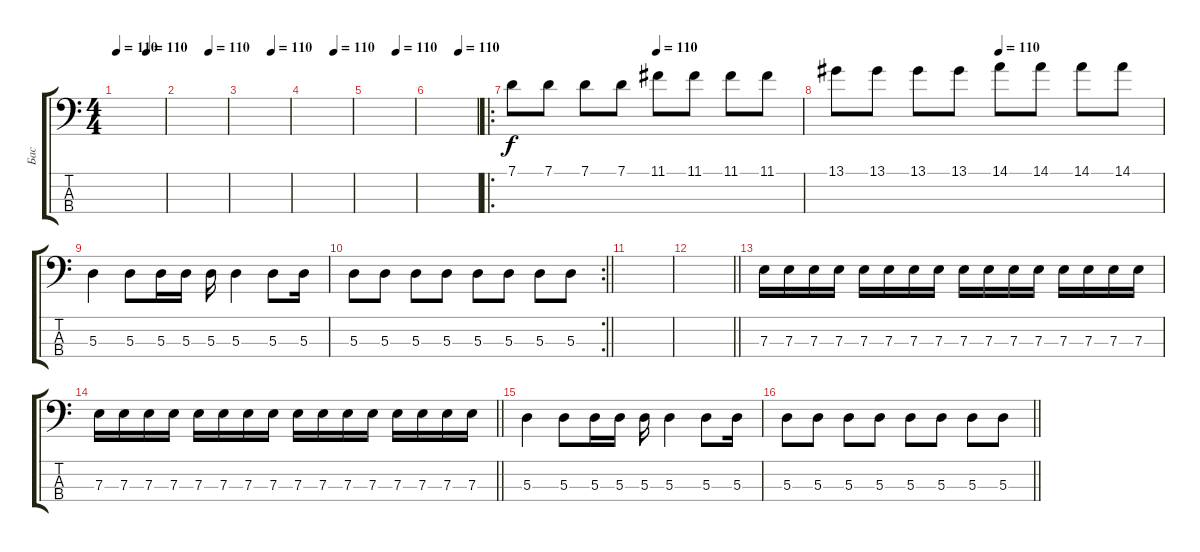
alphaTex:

\track ("Бас" "Бас") {instrument electricbassfinger}
\staff {score tabs}
\tuning (G2 D2 A1 E1) {hide}
\ts (4 4)
\tempo 110
\tempo (110 0.625)
\clef f4
\ks c
|
\tempo (110 0.625)
|
\tempo (110 0.625)
|
\tempo (110 0.625)
|
\tempo (110 0.625)
|
\tempo (110 0.625)
|
\ro
\tempo (110 0.5)
7.1.8 7.1.8 7.1.8 7.1.8 11.1.8 11.1.8 11.1.8 11.1.8 |
\tempo (110 0.5)
13.1.8 13.1.8 13.1.8 13.1.8 14.1.8 14.1.8 14.1.8 14.1.8 |
5.3.4 5.3.8 5.3.16 5.3.16 5.3.16 5.3.4 5.3.8 5.3.16 |
\rc 2
\barLineRight lightlight
5.3.8 5.3.8 5.3.8 5.3.8 5.3.8 5.3.8 5.3.8 5.3.8 |
|
\barLineRight lightlight
|
7.3.16 7.3.16 7.3.16 7.3.16 7.3.16 7.3.16 7.3.16 7.3.16 7.3.16 7.3.16 7.3.16 7.3.16 7.3.16 7.3.16 7.3.16 7.3.16 |
\barLineRight lightlight
7.3.16 7.3.16 7.3.16 7.3.16 7.3.16 7.3.16 7.3.16 7.3.16 7.3.16 7.3.16 7.3.16 7.3.16 7.3.16 7.3.16 7.3.16 7.3.16 |
5.3.4 5.3.8 5.3.16 5.3.16 5.3.16 5.3.4 5.3.8 5.3.16 |
\barLineRight lightlight
5.3.8 5.3.8 5.3.8 5.3.8 5.3.8 5.3.8 5.3.8 5.3.8
